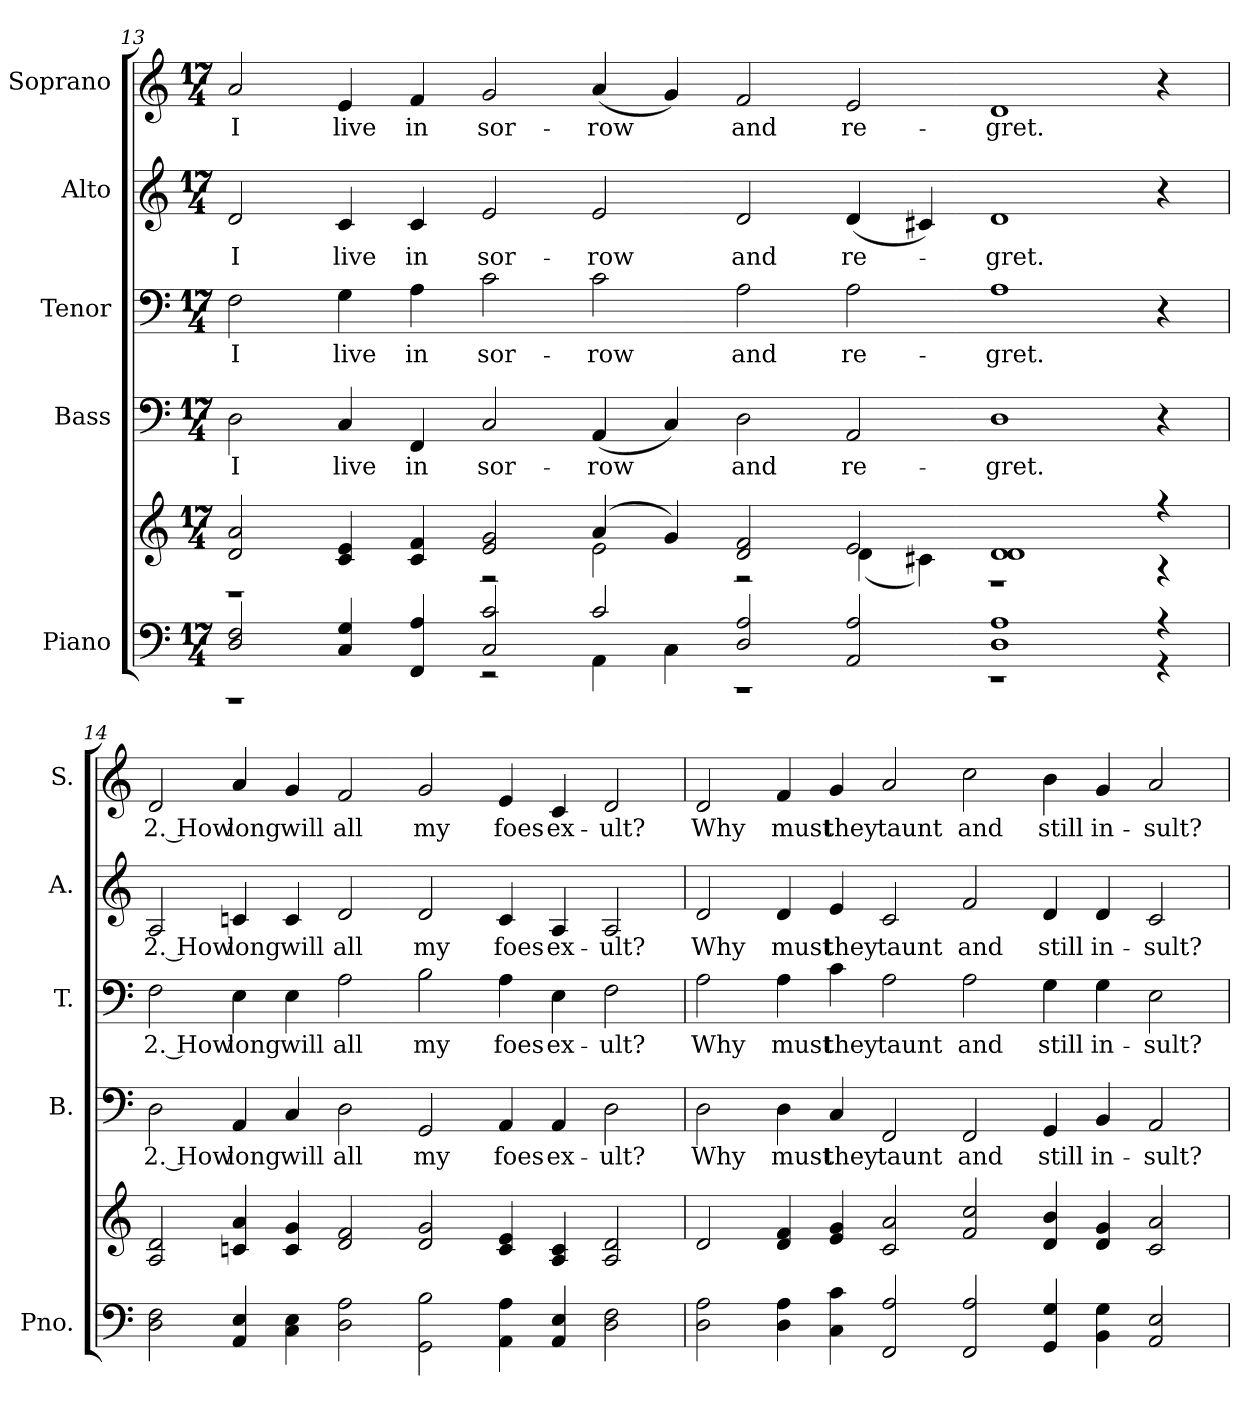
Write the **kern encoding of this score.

**kern	**kern	**kern	**text	**kern	**text	**kern	**text	**kern	**text
*part5	*part5	*part4	*part4	*part3	*part3	*part2	*part2	*part1	*part1
*staff6	*staff5	*staff4	*staff4	*staff3	*staff3	*staff2	*staff2	*staff1	*staff1
*I"Piano	*	*I"Bass	*	*I"Tenor	*	*I"Alto	*	*I"Soprano	*
*I'Pno.	*	*I'B.	*	*I'T.	*	*I'A.	*	*I'S.	*
!!LO:PB:g=z
*clefF4	*clefG2	*clefF4	*	*clefF4	*	*clefG2	*	*clefG2	*
*k[]	*k[]	*k[]	*	*k[]	*	*k[]	*	*k[]	*
*C:	*C:	*C:	*	*C:	*	*C:	*	*C:	*
*M17/4	*M17/4	*M17/4	*	*M17/4	*	*M17/4	*	*M17/4	*
=13	=13	=13	=13	=13	=13	=13	=13	=13	=13
*^	*^	*	*	*	*	*	*	*	*
!	!	!	!	!	!LO:LY:b:color=#000000	!	!	!	!	!	!
!	!	!	!	!	!	!	!LO:LY:b:color=#000000	!	!	!	!
!	!	!	!	!	!	!	!	!	!LO:LY:b:color=#000000	!	!
!	!	!	!	!	!	!	!	!	!	!	!LO:LY:b:color=#000000
2Di/ 2Fi	1r	2di/ 2ai	1r	2Di\	I	2Fi\	I	2di/	I	2ai/	I
!	!	!	!	!	!LO:LY:b:color=#000000	!	!	!	!	!	!
!	!	!	!	!	!	!	!LO:LY:b:color=#000000	!	!	!	!
!	!	!	!	!	!	!	!	!	!LO:LY:b:color=#000000	!	!
!	!	!	!	!	!	!	!	!	!	!	!LO:LY:b:color=#000000
4Ci/ 4Gi	.	4ci/ 4ei	.	4Ci/	live	4Gi\	live	4ci/	live	4ei/	live
!	!	!	!	!	!LO:LY:b:color=#000000	!	!	!	!	!	!
!	!	!	!	!	!	!	!LO:LY:b:color=#000000	!	!	!	!
!	!	!	!	!	!	!	!	!	!LO:LY:b:color=#000000	!	!
!	!	!	!	!	!	!	!	!	!	!	!LO:LY:b:color=#000000
4FFi/ 4Ai	.	4ci/ 4fi	.	4FFi/	in	4Ai\	in	4ci/	in	4fi/	in
!	!	!	!	!	!LO:LY:b:color=#000000	!	!	!	!	!	!
!	!	!	!	!	!	!	!LO:LY:b:color=#000000	!	!	!	!
!	!	!	!	!	!	!	!	!	!LO:LY:b:color=#000000	!	!
!	!	!	!	!	!	!	!	!	!	!	!LO:LY:b:color=#000000
2Ci/ 2ci	2r	2ei/ 2gi	2r	2Ci/	sor-	2ci\	sor-	2ei/	sor-	2gi/	sor-
!	!	!	!	!	!LO:LY:b:color=#000000	!	!	!	!	!	!
!	!	!	!	!	!	!	!LO:LY:b:color=#000000	!	!	!	!
!	!	!	!	!	!	!	!	!	!LO:LY:b:color=#000000	!	!
!	!	!	!	!	!	!	!	!	!	!	!LO:LY:b:color=#000000
2ci/	4AAi\	(4ai/	2ei\	(4AAi/	-row	2ci\	-row	2ei/	-row	(4ai/	-row
.	4Ci\	4gi/)	.	4Ci/)	.	.	.	.	.	4gi/)	.
!	!	!	!	!	!LO:LY:b:color=#000000	!	!	!	!	!	!
!	!	!	!	!	!	!	!LO:LY:b:color=#000000	!	!	!	!
!	!	!	!	!	!	!	!	!	!LO:LY:b:color=#000000	!	!
!	!	!	!	!	!	!	!	!	!	!	!LO:LY:b:color=#000000
2Di/ 2Ai	1r	2di/ 2fi	2r	2Di\	and	2Ai\	and	2di/	and	2fi/	and
!	!	!	!	!	!LO:LY:b:color=#000000	!	!	!	!	!	!
!	!	!	!	!	!	!	!LO:LY:b:color=#000000	!	!	!	!
!	!	!	!	!	!	!	!	!	!LO:LY:b:color=#000000	!	!
!	!	!	!	!	!	!	!	!	!	!	!LO:LY:b:color=#000000
2AAi/ 2Ai	.	2ei/	(4di\	2AAi/	re-	2Ai\	re-	(4di/	re-	2ei/	re-
.	.	.	4c#Xi\)	.	.	.	.	4c#Xi/)	.	.	.
!	!	!	!	!	!LO:LY:b:color=#000000	!	!	!	!	!	!
!	!	!	!	!	!	!	!LO:LY:b:color=#000000	!	!	!	!
!	!	!	!	!	!	!	!	!	!LO:LY:b:color=#000000	!	!
!	!	!	!	!	!	!	!	!	!	!	!LO:LY:b:color=#000000
1Di 1Ai	1r	1di 1di	1r	1Di	-gret.	1Ai	-gret.	1di	-gret.	1di	-gret.
4r	4r	4r	4r	4r	.	4r	.	4r	.	4r	.
*v	*v	*	*	*	*	*	*	*	*	*	*
*	*v	*v	*	*	*	*	*	*	*	*
=14	=14	=14	=14	=14	=14	=14	=14	=14	=14
*^	*^	*	*	*	*	*	*	*	*
!	!	!	!	!	!LO:LY:b:color=#000000	!	!	!	!	!	!
*v	*v	*	*	*	*	*	*	*	*	*	*
*	*v	*v	*	*	*	*	*	*	*	*
*^	*^	*	*	*	*	*	*	*	*
!	!	!	!	!	!	!	!LO:LY:b:color=#000000	!	!	!	!
*v	*v	*	*	*	*	*	*	*	*	*	*
*	*v	*v	*	*	*	*	*	*	*	*
*^	*^	*	*	*	*	*	*	*	*
!	!	!	!	!	!	!	!	!	!LO:LY:b:color=#000000	!	!
*v	*v	*	*	*	*	*	*	*	*	*	*
*	*v	*v	*	*	*	*	*	*	*	*
*^	*^	*	*	*	*	*	*	*	*
!	!	!	!	!	!	!	!	!	!	!	!LO:LY:b:color=#000000
*v	*v	*	*	*	*	*	*	*	*	*	*
*	*v	*v	*	*	*	*	*	*	*	*
2Di\ 2Fi	2Ai/ 2di	2Di\	2. How	2Fi\	2. How	2Ai/	2. How	2di/	2. How
!	!	!	!LO:LY:b:color=#000000	!	!	!	!	!	!
!	!	!	!	!	!LO:LY:b:color=#000000	!	!	!	!
!	!	!	!	!	!	!	!LO:LY:b:color=#000000	!	!
!	!	!	!	!	!	!	!	!	!LO:LY:b:color=#000000
4AAi/ 4Ei	4cni/ 4ai	4AAi/	long	4Ei\	long	4cni/	long	4ai/	long
!	!	!	!LO:LY:b:color=#000000	!	!	!	!	!	!
!	!	!	!	!	!LO:LY:b:color=#000000	!	!	!	!
!	!	!	!	!	!	!	!LO:LY:b:color=#000000	!	!
!	!	!	!	!	!	!	!	!	!LO:LY:b:color=#000000
4Ci\ 4Ei	4ci/ 4gi	4Ci/	will	4Ei\	will	4ci/	will	4gi/	will
!	!	!	!LO:LY:b:color=#000000	!	!	!	!	!	!
!	!	!	!	!	!LO:LY:b:color=#000000	!	!	!	!
!	!	!	!	!	!	!	!LO:LY:b:color=#000000	!	!
!	!	!	!	!	!	!	!	!	!LO:LY:b:color=#000000
2Di\ 2Ai	2di/ 2fi	2Di\	all	2Ai\	all	2di/	all	2fi/	all
!	!	!	!LO:LY:b:color=#000000	!	!	!	!	!	!
!	!	!	!	!	!LO:LY:b:color=#000000	!	!	!	!
!	!	!	!	!	!	!	!LO:LY:b:color=#000000	!	!
!	!	!	!	!	!	!	!	!	!LO:LY:b:color=#000000
2GGi\ 2Bi	2di/ 2gi	2GGi/	my	2Bi\	my	2di/	my	2gi/	my
!	!	!	!LO:LY:b:color=#000000	!	!	!	!	!	!
!	!	!	!	!	!LO:LY:b:color=#000000	!	!	!	!
!	!	!	!	!	!	!	!LO:LY:b:color=#000000	!	!
!	!	!	!	!	!	!	!	!	!LO:LY:b:color=#000000
4AAi\ 4Ai	4ci/ 4ei	4AAi/	foes	4Ai\	foes	4ci/	foes	4ei/	foes
!	!	!	!LO:LY:b:color=#000000	!	!	!	!	!	!
!	!	!	!	!	!LO:LY:b:color=#000000	!	!	!	!
!	!	!	!	!	!	!	!LO:LY:b:color=#000000	!	!
!	!	!	!	!	!	!	!	!	!LO:LY:b:color=#000000
4AAi/ 4Ei	4Ai/ 4ci	4AAi/	ex-	4Ei\	ex-	4Ai/	ex-	4ci/	ex-
!	!	!	!LO:LY:b:color=#000000	!	!	!	!	!	!
!	!	!	!	!	!LO:LY:b:color=#000000	!	!	!	!
!	!	!	!	!	!	!	!LO:LY:b:color=#000000	!	!
!	!	!	!	!	!	!	!	!	!LO:LY:b:color=#000000
2Di\ 2Fi	2Ai/ 2di	2Di\	-ult?	2Fi\	-ult?	2Ai/	-ult?	2di/	-ult?
=15	=15	=15	=15	=15	=15	=15	=15	=15	=15
!	!	!	!LO:LY:b:color=#000000	!	!	!	!	!	!
!	!	!	!	!	!LO:LY:b:color=#000000	!	!	!	!
!	!	!	!	!	!	!	!LO:LY:b:color=#000000	!	!
!	!	!	!	!	!	!	!	!	!LO:LY:b:color=#000000
2Di\ 2Ai	2di/	2Di\	Why	2Ai\	Why	2di/	Why	2di/	Why
!	!	!	!LO:LY:b:color=#000000	!	!	!	!	!	!
!	!	!	!	!	!LO:LY:b:color=#000000	!	!	!	!
!	!	!	!	!	!	!	!LO:LY:b:color=#000000	!	!
!	!	!	!	!	!	!	!	!	!LO:LY:b:color=#000000
4Di\ 4Ai	4di/ 4fi	4Di\	must	4Ai\	must	4di/	must	4fi/	must
!	!	!	!LO:LY:b:color=#000000	!	!	!	!	!	!
!	!	!	!	!	!LO:LY:b:color=#000000	!	!	!	!
!	!	!	!	!	!	!	!LO:LY:b:color=#000000	!	!
!	!	!	!	!	!	!	!	!	!LO:LY:b:color=#000000
4Ci\ 4ci	4ei/ 4gi	4Ci/	they	4ci\	they	4ei/	they	4gi/	they
!	!	!	!LO:LY:b:color=#000000	!	!	!	!	!	!
!	!	!	!	!	!LO:LY:b:color=#000000	!	!	!	!
!	!	!	!	!	!	!	!LO:LY:b:color=#000000	!	!
!	!	!	!	!	!	!	!	!	!LO:LY:b:color=#000000
2FFi/ 2Ai	2ci/ 2ai	2FFi/	taunt	2Ai\	taunt	2ci/	taunt	2ai/	taunt
!	!	!	!LO:LY:b:color=#000000	!	!	!	!	!	!
!	!	!	!	!	!LO:LY:b:color=#000000	!	!	!	!
!	!	!	!	!	!	!	!LO:LY:b:color=#000000	!	!
!	!	!	!	!	!	!	!	!	!LO:LY:b:color=#000000
2FFi/ 2Ai	2fi/ 2cci	2FFi/	and	2Ai\	and	2fi/	and	2cci\	and
!	!	!	!LO:LY:b:color=#000000	!	!	!	!	!	!
!	!	!	!	!	!LO:LY:b:color=#000000	!	!	!	!
!	!	!	!	!	!	!	!LO:LY:b:color=#000000	!	!
!	!	!	!	!	!	!	!	!	!LO:LY:b:color=#000000
4GGi/ 4Gi	4di/ 4bi	4GGi/	still	4Gi\	still	4di/	still	4bi\	still
!	!	!	!LO:LY:b:color=#000000	!	!	!	!	!	!
!	!	!	!	!	!LO:LY:b:color=#000000	!	!	!	!
!	!	!	!	!	!	!	!LO:LY:b:color=#000000	!	!
!	!	!	!	!	!	!	!	!	!LO:LY:b:color=#000000
4BBi\ 4Gi	4di/ 4gi	4BBi/	in-	4Gi\	in-	4di/	in-	4gi/	in-
!	!	!	!LO:LY:b:color=#000000	!	!	!	!	!	!
!	!	!	!	!	!LO:LY:b:color=#000000	!	!	!	!
!	!	!	!	!	!	!	!LO:LY:b:color=#000000	!	!
!	!	!	!	!	!	!	!	!	!LO:LY:b:color=#000000
2AAi/ 2Ei	2ci/ 2ai	2AAi/	-sult?	2Ei\	-sult?	2ci/	-sult?	2ai/	-sult?
=	=	=	=	=	=	=	=	=	=
*-	*-	*-	*-	*-	*-	*-	*-	*-	*-
